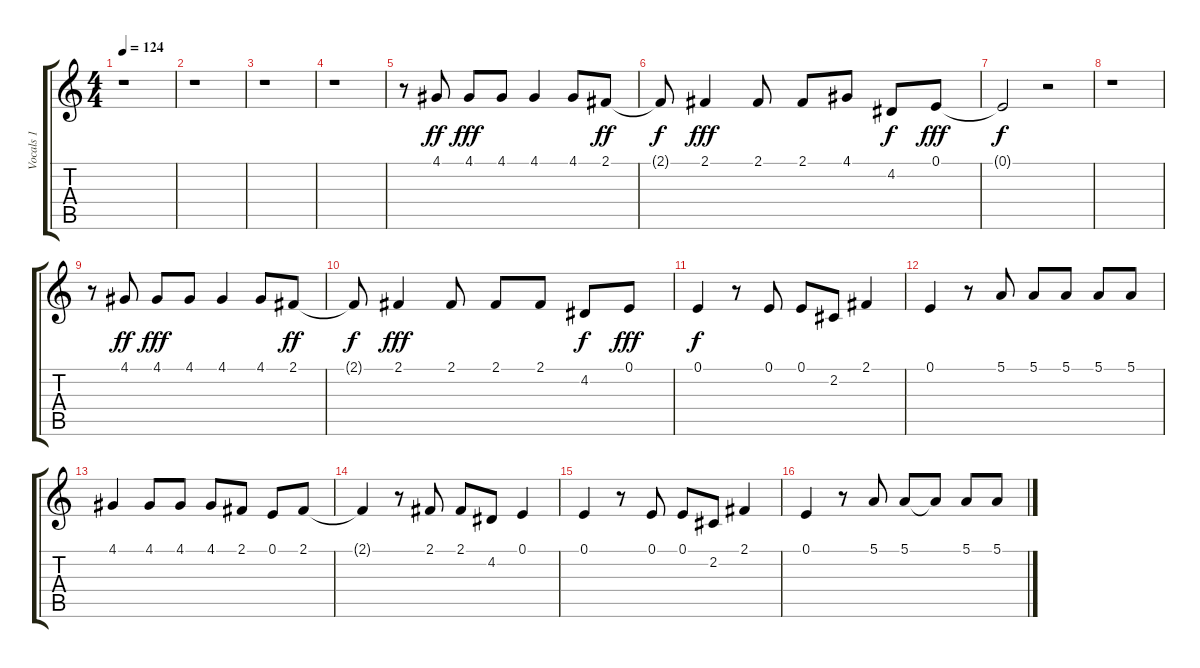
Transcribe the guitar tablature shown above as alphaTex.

\track ("Vocals 1" "Vocals 1") {instrument flute}
\staff {score tabs}
\tuning (E4 B3 G3 D3 A2 E2) {hide}
\ts (4 4)
\tempo 124
\clef g2
\ks c
r.1{dy f} |
r.1 |
r.1 |
r.1 |
r.8 4.1.8{dy ff} 4.1.8{dy fff} 4.1.8 4.1.4 4.1.8 2.1.8{dy ff} |
2.1{t}.8{dy f} 2.1.4{dy fff} 2.1.8 2.1.8 4.1.8 4.2.8{dy f} 0.1.8{dy fff} |
0.1{t}.2{dy f} r.2 |
r.1 |
r.8 4.1.8{dy ff} 4.1.8{dy fff} 4.1.8 4.1.4 4.1.8 2.1.8{dy ff} |
2.1{t}.8{dy f} 2.1.4{dy fff} 2.1.8 2.1.8 2.1.8 4.2.8{dy f} 0.1.8{dy fff} |
0.1.4{dy f} r.8 0.1.8 0.1.8 2.2.8 2.1.4 |
0.1.4 r.8 5.1.8 5.1.8 5.1.8 5.1.8 5.1.8 |
4.1.4 4.1.8 4.1.8 4.1.8 2.1.8 0.1.8 2.1.8 |
2.1{t}.4 r.8 2.1.8 2.1.8 4.2.8 0.1.4 |
0.1.4 r.8 0.1.8 0.1.8 2.2.8 2.1.4 |
0.1.4 r.8 5.1.8 5.1.8 5.1{t}.8 5.1.8 5.1.8
